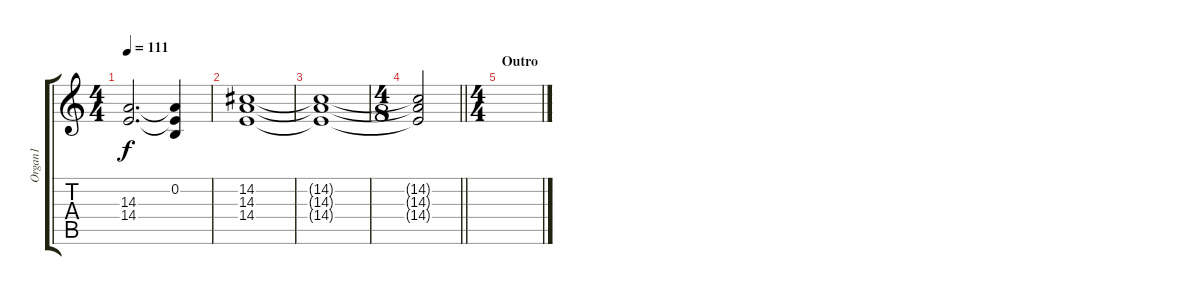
\track ("Organ1" "Organ1") {instrument flute}
\staff {score tabs}
\tuning (E4 B3 G3 D3 A2 E2) {hide}
\ts (4 4)
\tempo 111
\clef g2
\ks c
(14.3{t} 14.4{t}).2{d dy f} (0.2 14.3{t} 14.4{t}).4{volume 9} |
(14.2 14.3 14.4).1{volume 13} |
(14.2{t} 14.3{t} 14.4{t}).1 |
\ts (4 8)
\barLineRight lightlight
(14.2{t} 14.3{t} 14.4{t}).2 |
\ts (4 4)
\section ("" "Outro")
